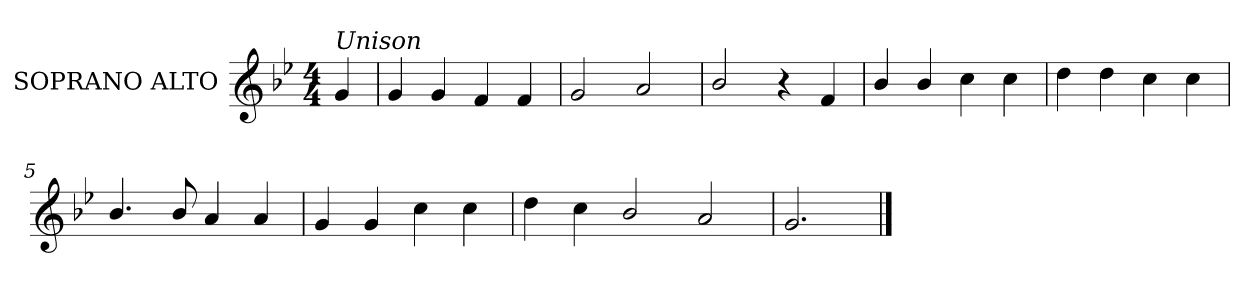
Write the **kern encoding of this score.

**kern
*part1
*staff1
*I"SOPRANO ALTO
*I'S. A.
!!LO:PB:g=z
*clefG2
*k[b-e-]
*B-:
*M4/4
=
!LO:TX:a:i:t=Unison
4gi/
=
4gi/
4gi/
4fi/
4fi/
=1
2gi/
2ai/
=2
2b-i/
4r
4fi/
!!LO:LB:g=z
=3
4b-i/
4b-i/
4cci\
4cci\
=4
4ddi\
4ddi\
4cci\
4cci\
=5
4.b-i/
8b-i/
4ai/
4ai/
!!LO:LB:g=z
=6
4gi/
4gi/
4cci\
4cci\
=7
4ddi\
4cci\
2b-i/
2ai/
=8
2.gi/
==
*-
